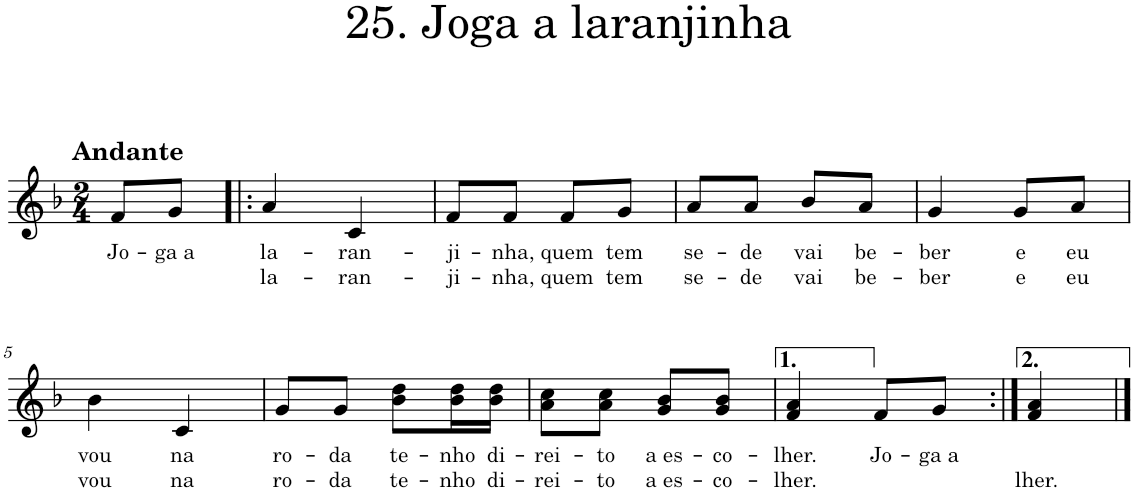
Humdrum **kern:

**kern	**text	**text
*part1	*part1	*part1
*staff1	*staff1	*staff1
*I"Piano	*	*
*I'Pno.	*	*
*clefG2	*	*
*k[b-]	*	*
*M2/4	*	*
=	=	=
!LO:TX:a:B:t=Andante	!	!
!	!LO:LY:b	!
8f/L	Jo-	.
!	!LO:LY:b	!
8g/J	-ga a	.
=1!|:	=1!|:	=1!|:
!	!LO:LY:b	!LO:LY:b
4a/	la-	la-
!	!LO:LY:b	!LO:LY:b
4c/	-ran-	-ran-
=2	=2	=2
!	!LO:LY:b	!LO:LY:b
8f/L	-ji-	-ji-
!	!LO:LY:b	!LO:LY:b
8f/J	-nha,	-nha,
!	!LO:LY:b	!LO:LY:b
8f/L	quem	quem
!	!LO:LY:b	!LO:LY:b
8g/J	tem	tem
=3	=3	=3
!	!LO:LY:b	!LO:LY:b
8a/L	se-	se-
!	!LO:LY:b	!LO:LY:b
8a/J	-de	-de
!	!LO:LY:b	!LO:LY:b
8b-/L	vai	vai
!	!LO:LY:b	!LO:LY:b
8a/J	be-	be-
=4	=4	=4
!	!LO:LY:b	!LO:LY:b
4g/	-ber	-ber
!	!LO:LY:b	!LO:LY:b
8g/L	e	e
!	!LO:LY:b	!LO:LY:b
8a/J	eu	eu
!!LO:LB:g=z
=5	=5	=5
!	!LO:LY:b	!LO:LY:b
4b-\	vou	vou
!	!LO:LY:b	!LO:LY:b
4c/	na	na
=6	=6	=6
!	!LO:LY:b	!LO:LY:b
8g/L	ro-	ro-
!	!LO:LY:b	!LO:LY:b
8g/J	-da	-da
!	!LO:LY:b	!LO:LY:b
8b-\ 8dd\L	te-	te-
!	!LO:LY:b	!LO:LY:b
16b-\ 16dd\L	-nho	-nho
!	!LO:LY:b	!LO:LY:b
16b-\ 16dd\JJ	di-	di-
=7	=7	=7
!	!LO:LY:b	!LO:LY:b
8a\ 8cc\L	-rei-	-rei-
!	!LO:LY:b	!LO:LY:b
8a\ 8cc\J	-to	-to
!	!LO:LY:b	!LO:LY:b
8g/ 8b-/L	a es-	a es-
!	!LO:LY:b	!LO:LY:b
8g/ 8b-/J	-co-	-co-
=8	=8	=8
!	!LO:LY:b	!LO:LY:b
4f/ 4a/	-lher.	-lher.
!	!LO:LY:b	!
8f/L	Jo-	.
!	!LO:LY:b	!
8g/J	-ga a	.
=9:|!	=9:|!	=9:|!
!	!	!LO:LY:b
4f/ 4a/	.	-lher.
==	==	==
*-	*-	*-
